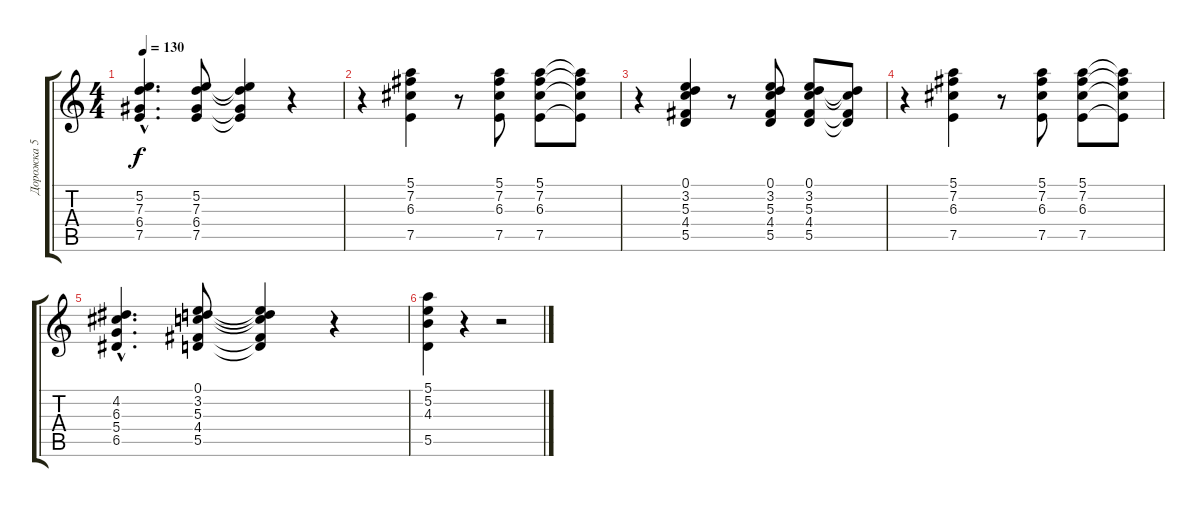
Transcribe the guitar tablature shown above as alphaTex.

\track ("Дорожка 5" "Дорожка 5") {instrument electricguitarmuted}
\staff {score tabs}
\tuning (E4 B3 G3 D3 A2 E2) {hide}
\ts (4 4)
\tempo 130
\clef g2
\ks c
(5.2{hac} 7.3{hac} 6.4{hac} 7.5{hac}).4{d dy f} (5.2 7.3 6.4 7.5).8 (5.2{t} 7.3{t} 6.4{t} 7.5{t}).4 r.4 |
r.4 (5.1 7.2 6.3 7.5).4 r.8 (5.1 7.2 6.3 7.5).8 (5.1 7.2 6.3 7.5).8 (5.1{t} 7.2{t} 6.3{t} 7.5{t}).8 |
r.4 (0.1 3.2 5.3 4.4 5.5).4 r.8 (0.1 3.2 5.3 4.4 5.5).8 (0.1 3.2 5.3 4.4 5.5).8 (3.2{t} 5.3{t} 4.4{t} 5.5{t}).8 |
r.4 (5.1 7.2 6.3 7.5).4 r.8 (5.1 7.2 6.3 7.5).8 (5.1 7.2 6.3 7.5).8 (5.1{t} 7.2{t} 6.3{t} 7.5{t}).8 |
(4.2{hac} 6.3{hac} 5.4{hac} 6.5{hac}).4{d} (0.1 3.2 5.3 4.4 5.5).8 (0.1{t} 3.2{t} 5.3{t} 4.4{t} 5.5{t}).4 r.4 |
(5.1 5.2 4.3 5.5).4 r.4 r.2
